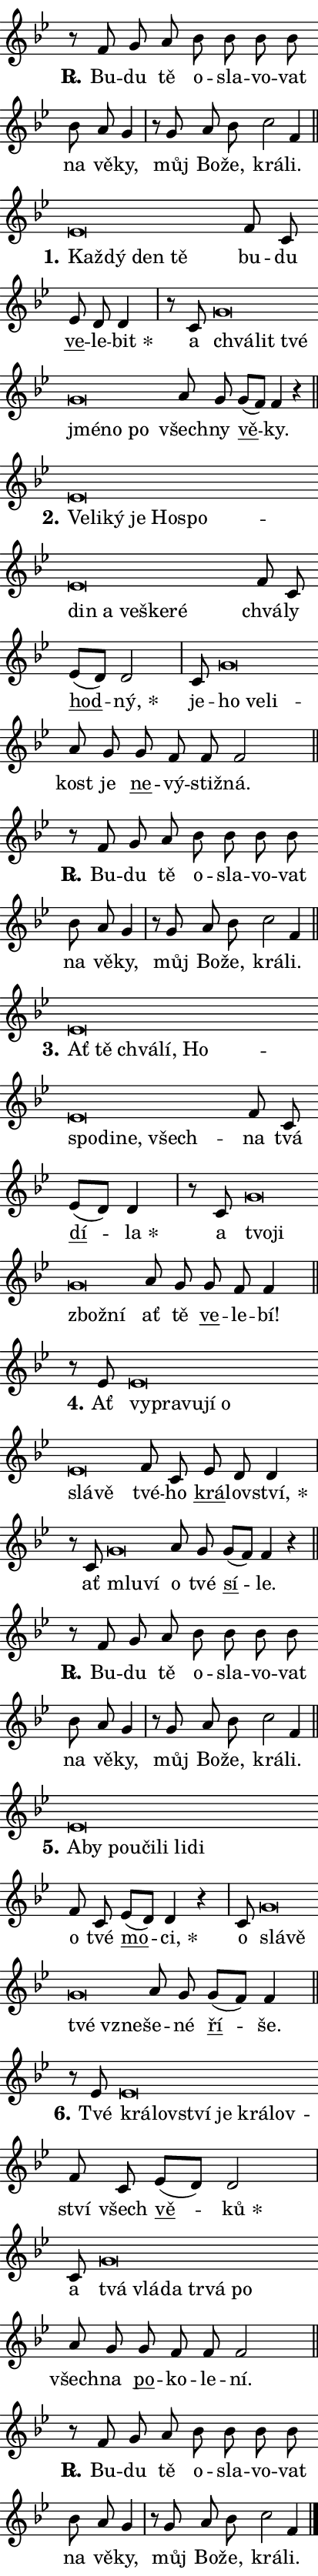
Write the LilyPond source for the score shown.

\version "2.22.1"
\header { tagline = "" }
\paper {
  indent = 0\cm
  top-margin = 0\cm
  right-margin = 0\cm
  bottom-margin = 0\cm
  left-margin = 0\cm
  paper-width = 7\cm
  page-breaking = #ly:one-page-breaking
  system-system-spacing.basic-distance = #11
  score-system-spacing.basic-distance = #11.3
  ragged-last = ##f
}


%% Author: Thomas Morley
%% https://lists.gnu.org/archive/html/lilypond-user/2020-05/msg00002.html
#(define (line-position grob)
"Returns position of @var[grob} in current system:
   @code{'start}, if at first time-step
   @code{'end}, if at last time-step
   @code{'middle} otherwise
"
  (let* ((col (ly:item-get-column grob))
         (ln (ly:grob-object col 'left-neighbor))
         (rn (ly:grob-object col 'right-neighbor))
         (col-to-check-left (if (ly:grob? ln) ln col))
         (col-to-check-right (if (ly:grob? rn) rn col))
         (break-dir-left
           (and
             (ly:grob-property col-to-check-left 'non-musical #f)
             (ly:item-break-dir col-to-check-left)))
         (break-dir-right
           (and
             (ly:grob-property col-to-check-right 'non-musical #f)
             (ly:item-break-dir col-to-check-right))))
        (cond ((eqv? 1 break-dir-left) 'start)
              ((eqv? -1 break-dir-right) 'end)
              (else 'middle))))

#(define (tranparent-at-line-position vctor)
  (lambda (grob)
  "Relying on @code{line-position} select the relevant enry from @var{vctor}.
Used to determine transparency,"
    (case (line-position grob)
      ((end) (not (vector-ref vctor 0)))
      ((middle) (not (vector-ref vctor 1)))
      ((start) (not (vector-ref vctor 2))))))

noteHeadBreakVisibility =
#(define-music-function (break-visibility)(vector?)
"Makes @code{NoteHead}s transparent relying on @var{break-visibility}"
#{
  \override NoteHead.transparent =
    #(tranparent-at-line-position break-visibility)
#})

#(define delete-ledgers-for-transparent-note-heads
  (lambda (grob)
    "Reads whether a @code{NoteHead} is transparent.
If so this @code{NoteHead} is removed from @code{'note-heads} from
@var{grob}, which is supposed to be @code{LedgerLineSpanner}.
As a result ledgers are not printed for this @code{NoteHead}"
    (let* ((nhds-array (ly:grob-object grob 'note-heads))
           (nhds-list
             (if (ly:grob-array? nhds-array)
                 (ly:grob-array->list nhds-array)
                 '()))
           ;; Relies on the transparent-property being done before
           ;; Staff.LedgerLineSpanner.after-line-breaking is executed.
           ;; This is fragile ...
           (to-keep
             (remove
               (lambda (nhd)
                 (ly:grob-property nhd 'transparent #f))
               nhds-list)))
      ;; TODO find a better method to iterate over grob-arrays, similiar
      ;; to filter/remove etc for lists
      ;; For now rebuilt from scratch
      (set! (ly:grob-object grob 'note-heads)  '())
      (for-each
        (lambda (nhd)
          (ly:pointer-group-interface::add-grob grob 'note-heads nhd))
        to-keep))))

hideNotes = {
  \noteHeadBreakVisibility #begin-of-line-visible
}
unHideNotes = {
  \noteHeadBreakVisibility #all-visible
}

% work-around for resetting accidentals
% https://lilypond.org/doc/v2.23/Documentation/notation/displaying-rhythms#unmetered-music
cadenzaMeasure = {
  \cadenzaOff
  \partial 1024 s1024
  \cadenzaOn
}

#(define-markup-command (accent layout props text) (markup?)
  "Underline accented syllable"
  (interpret-markup layout props
    #{\markup \override #'(offset . 4.3) \underline { #text }#}))

responsum = \markup \concat {
  "R" \hspace #-1.05 \path #0.1 #'((moveto 0 0.07) (lineto 0.9 0.8)) \hspace #0.05 "."
}

\layout {
    \context {
        \Staff
        \remove "Time_signature_engraver"
        \override LedgerLineSpanner.after-line-breaking = #delete-ledgers-for-transparent-note-heads
    }
    \context {
        \Voice {
            \override NoteHead.output-attributes = #'((class . "notehead"))
            \override Hairpin.height = #0.55
        }
    }
    \context {
        \Lyrics {
            \override StanzaNumber.output-attributes = #'((class . "stanzanumber"))
            \override LyricSpace.minimum-distance = #0.9
            \override LyricText.font-name = #"TeX Gyre Schola"
            \override LyricText.font-size = 1
            \override StanzaNumber.font-name = #"TeX Gyre Schola Bold"
            \override StanzaNumber.font-size = 1
        }
    }
}

% magnetic-lyrics.ily
%
%   written by
%     Jean Abou Samra <jean@abou-samra.fr>
%     Werner Lemberg <wl@gnu.org>
%
%   adapted by
%     Jiri Hon <jiri.hon@gmail.com>
%
% Version 2022-Apr-15

% https://www.mail-archive.com/lilypond-user@gnu.org/msg149350.html

#(define (Left_hyphen_pointer_engraver context)
   "Collect syllable-hyphen-syllable occurrences in lyrics and store
them in properties.  This engraver only looks to the left.  For
example, if the lyrics input is @code{foo -- bar}, it does the
following.

@itemize @bullet
@item
Set the @code{text} property of the @code{LyricHyphen} grob between
@q{foo} and @q{bar} to @code{foo}.

@item
Set the @code{left-hyphen} property of the @code{LyricText} grob with
text @q{foo} to the @code{LyricHyphen} grob between @q{foo} and
@q{bar}.
@end itemize

Use this auxiliary engraver in combination with the
@code{lyric-@/text::@/apply-@/magnetic-@/offset!} hook."
   (let ((hyphen #f)
         (text #f))
     (make-engraver
      (acknowledgers
       ((lyric-syllable-interface engraver grob source-engraver)
        (set! text grob)))
      (end-acknowledgers
       ((lyric-hyphen-interface engraver grob source-engraver)
        ;(when (not (grob::has-interface grob 'lyric-space-interface))
          (set! hyphen grob)));)
      ((stop-translation-timestep engraver)
       (when (and text hyphen)
         (ly:grob-set-object! text 'left-hyphen hyphen))
       (set! text #f)
       (set! hyphen #f)))))

#(define (lyric-text::apply-magnetic-offset! grob)
   "If the space between two syllables is less than the value in
property @code{LyricText@/.details@/.squash-threshold}, move the right
syllable to the left so that it gets concatenated with the left
syllable.

Use this function as a hook for
@code{LyricText@/.after-@/line-@/breaking} if the
@code{Left_@/hyphen_@/pointer_@/engraver} is active."
   (let ((hyphen (ly:grob-object grob 'left-hyphen #f)))
     (when hyphen
       (let ((left-text (ly:spanner-bound hyphen LEFT)))
         (when (grob::has-interface left-text 'lyric-syllable-interface)
           (let* ((common (ly:grob-common-refpoint grob left-text X))
                  (this-x-ext (ly:grob-extent grob common X))
                  (left-x-ext
                   (begin
                     ;; Trigger magnetism for left-text.
                     (ly:grob-property left-text 'after-line-breaking)
                     (ly:grob-extent left-text common X)))
                  ;; `delta` is the gap width between two syllables.
                  (delta (- (interval-start this-x-ext)
                            (interval-end left-x-ext)))
                  (details (ly:grob-property grob 'details))
                  (threshold (assoc-get 'squash-threshold details 0.2)))
             (when (< delta threshold)
               (let* (;; We have to manipulate the input text so that
                      ;; ligatures crossing syllable boundaries are not
                      ;; disabled.  For languages based on the Latin
                      ;; script this is essentially a beautification.
                      ;; However, for non-Western scripts it can be a
                      ;; necessity.
                      (lt (ly:grob-property left-text 'text))
                      (rt (ly:grob-property grob 'text))
                      (is-space (grob::has-interface hyphen 'lyric-space-interface))
                      (space (if is-space " " ""))
                      (space-markup (grob-interpret-markup grob " "))
                      (space-size (interval-length (ly:stencil-extent space-markup X)))
                      (extra-delta (if is-space space-size 0))
                      ;; Append new syllable.
                      (ltrt-space (if (and (string? lt) (string? rt))
                                (string-append lt space rt)
                                (make-concat-markup (list lt space rt))))
                      ;; Right-align `ltrt` to the right side.
                      (ltrt-space-markup (grob-interpret-markup
                               grob
                               (make-translate-markup
                                (cons (interval-length this-x-ext) 0)
                                (make-right-align-markup ltrt-space)))))
                 (begin
                   ;; Don't print `left-text`.
                   (ly:grob-set-property! left-text 'stencil #f)
                   ;; Set text and stencil (which holds all collected
                   ;; syllables so far) and shift it to the left.
                   (ly:grob-set-property! grob 'text ltrt-space)
                   (ly:grob-set-property! grob 'stencil ltrt-space-markup)
                   (ly:grob-translate-axis! grob (- (- delta extra-delta)) X))))))))))


#(define (lyric-hyphen::displace-bounds-first grob)
   ;; Make very sure this callback isn't triggered too early.
   (let ((left (ly:spanner-bound grob LEFT))
         (right (ly:spanner-bound grob RIGHT)))
     (ly:grob-property left 'after-line-breaking)
     (ly:grob-property right 'after-line-breaking)
     (ly:lyric-hyphen::print grob)))

squashThreshold = #0.4

\layout {
  \context {
    \Lyrics
    \consists #Left_hyphen_pointer_engraver
    \override LyricText.after-line-breaking =
      #lyric-text::apply-magnetic-offset!
    \override LyricHyphen.stencil = #lyric-hyphen::displace-bounds-first
    \override LyricText.details.squash-threshold = \squashThreshold
    \override LyricHyphen.minimum-distance = 0
    \override LyricHyphen.minimum-length = \squashThreshold
  }
}

squash = \override LyricText.details.squash-threshold = 9999
unSquash = \override LyricText.details.squash-threshold = \squashThreshold

left = \override LyricText.self-alignment-X = #LEFT
unLeft = \revert LyricText.self-alignment-X

starOffset = #(lambda (grob) 
                (let ((x_offset (ly:self-alignment-interface::aligned-on-x-parent grob)))
                  (if (= x_offset 0) 0 (+ x_offset 1.2))))

star = #(define-music-function (syllable)(string?)
"Append star separator at the end of a syllable"
#{
  \once \override LyricText.X-offset = #starOffset
  \lyricmode { \markup {
    #syllable
    \override #'((font-name . "TeX Gyre Schola Bold")) \hspace #0.2 \lower #0.65 \larger "*"
  } }
#})

starAccent = #(define-music-function (syllable)(string?)
"Append star separator at the end of a syllable and make accent"
#{
  \once \override LyricText.X-offset = #starOffset
  \lyricmode { \markup {
    \accent #syllable
    \override #'((font-name . "TeX Gyre Schola Bold")) \hspace #0.2 \lower #0.65 \larger "*"
  } }
#})

breath = #(define-music-function (syllable)(string?)
"Append breathing indicator at the end of a syllable"
#{
  \lyricmode { \markup { #syllable "+" } }
#})

optionalBreath = #(define-music-function (syllable)(string?)
"Append optional breathing indicator at the end of a syllable"
#{
  \lyricmode { \markup { #syllable "(+)" } }
#})


\score {
    <<
        \new Voice = "melody" { \cadenzaOn \key bes \major \relative { r8 f' g a bes bes bes bes \bar "" bes a g4 \cadenzaMeasure \bar "|" r8 g a bes \bar "" c2 f,4 \cadenzaMeasure \bar "||" \break } }
        \new Lyrics \lyricsto "melody" { \lyricmode { \set stanza = \responsum
Bu -- du tě o -- sla -- vo -- vat na vě -- ky, můj Bo -- že, krá -- li. } }
    >>
    \layout {}
}

\score {
    <<
        \new Voice = "melody" { \cadenzaOn \key bes \major \relative { es'\breve*1/16 \hideNotes \breve*1/16 \bar "" \breve*1/16 \breve*1/16 \bar "" \unHideNotes f8 c \bar "" es d d4 \cadenzaMeasure \bar "|" r8 c8 g'\breve*1/16 \hideNotes \breve*1/16 \bar "" \breve*1/16 \bar "" \breve*1/16 \bar "" \breve*1/16 \breve*1/16 \bar "" \unHideNotes a8 g \bar "" g[( f)] f4 r \cadenzaMeasure \bar "||" \break } }
        \new Lyrics \lyricsto "melody" { \lyricmode { \set stanza = "1."
\left Kaž -- \squash dý den tě \unLeft \unSquash bu -- du \markup \accent ve -- le -- \star bit a \left chvá -- \squash lit tvé jmé -- no po \unLeft \unSquash všech -- ny \markup \accent vě -- ky. } }
    >>
    \layout {}
}

\score {
    <<
        \new Voice = "melody" { \cadenzaOn \key bes \major \relative { es'\breve*1/16 \hideNotes \breve*1/16 \bar "" \breve*1/16 \bar "" \breve*1/16 \bar "" \breve*1/16 \bar "" \breve*1/16 \bar "" \breve*1/16 \bar "" \breve*1/16 \bar "" \breve*1/16 \bar "" \breve*1/16 \breve*1/16 \bar "" \unHideNotes f8 c \bar "" es[( d)] d2 \cadenzaMeasure \bar "|" c8 g'\breve*1/16 \hideNotes \breve*1/16 \breve*1/16 \bar "" \unHideNotes a8 g \bar "" g f f f2 \cadenzaMeasure \bar "||" \break } }
        \new Lyrics \lyricsto "melody" { \lyricmode { \set stanza = "2."
\left Ve -- \squash li -- ký je Ho -- spo -- din a ve -- ške -- ré \unLeft \unSquash chvá -- ly \markup \accent hod -- \star ný, je -- \left ho \squash ve -- li -- \unLeft \unSquash kost je \markup \accent ne -- vý -- stiž -- ná. } }
    >>
    \layout {}
}

\score {
    <<
        \new Voice = "melody" { \cadenzaOn \key bes \major \relative { r8 f' g a bes bes bes bes \bar "" bes a g4 \cadenzaMeasure \bar "|" r8 g a bes \bar "" c2 f,4 \cadenzaMeasure \bar "||" \break } }
        \new Lyrics \lyricsto "melody" { \lyricmode { \set stanza = \responsum
Bu -- du tě o -- sla -- vo -- vat na vě -- ky, můj Bo -- že, krá -- li. } }
    >>
    \layout {}
}

\score {
    <<
        \new Voice = "melody" { \cadenzaOn \key bes \major \relative { es'\breve*1/16 \hideNotes \breve*1/16 \bar "" \breve*1/16 \bar "" \breve*1/16 \bar "" \breve*1/16 \bar "" \breve*1/16 \bar "" \breve*1/16 \bar "" \breve*1/16 \breve*1/16 \bar "" \unHideNotes f8 c \bar "" es[( d)] d4 \cadenzaMeasure \bar "|" r8 c8 g'\breve*1/16 \hideNotes \breve*1/16 \bar "" \breve*1/16 \breve*1/16 \bar "" \unHideNotes a8 g \bar "" g f f4 \cadenzaMeasure \bar "||" \break } }
        \new Lyrics \lyricsto "melody" { \lyricmode { \set stanza = "3."
\left Ať \squash tě chvá -- lí, Ho -- spo -- di -- ne, všech -- \unLeft \unSquash na tvá \markup \accent dí -- \star la a \left tvo -- \squash ji zbož -- ní \unLeft \unSquash ať tě \markup \accent ve -- le -- bí! } }
    >>
    \layout {}
}

\score {
    <<
        \new Voice = "melody" { \cadenzaOn \key bes \major \relative { r8 es'8 es\breve*1/16 \hideNotes \breve*1/16 \bar "" \breve*1/16 \bar "" \breve*1/16 \bar "" \breve*1/16 \bar "" \breve*1/16 \breve*1/16 \bar "" \unHideNotes f8 c \bar "" es d d4 \cadenzaMeasure \bar "|" r8 c8 g'\breve*1/16 \hideNotes \breve*1/16 \bar "" \unHideNotes a8 g \bar "" g[( f)] f4 r \cadenzaMeasure \bar "||" \break } }
        \new Lyrics \lyricsto "melody" { \lyricmode { \set stanza = "4."
Ať \left vy -- \squash pra -- vu -- jí o slá -- vě \unLeft \unSquash tvé -- ho \markup \accent krá -- lov -- \star ství, ať \left mlu -- \squash ví \unLeft \unSquash o tvé \markup \accent sí -- le. } }
    >>
    \layout {}
}

\score {
    <<
        \new Voice = "melody" { \cadenzaOn \key bes \major \relative { r8 f' g a bes bes bes bes \bar "" bes a g4 \cadenzaMeasure \bar "|" r8 g a bes \bar "" c2 f,4 \cadenzaMeasure \bar "||" \break } }
        \new Lyrics \lyricsto "melody" { \lyricmode { \set stanza = \responsum
Bu -- du tě o -- sla -- vo -- vat na vě -- ky, můj Bo -- že, krá -- li. } }
    >>
    \layout {}
}

\score {
    <<
        \new Voice = "melody" { \cadenzaOn \key bes \major \relative { es'\breve*1/16 \hideNotes \breve*1/16 \bar "" \breve*1/16 \bar "" \breve*1/16 \bar "" \breve*1/16 \bar "" \breve*1/16 \bar "" \breve*1/16 \breve*1/16 \bar "" \unHideNotes f8 c \bar "" es[( d)] d4 r \cadenzaMeasure \bar "|" c8 g'\breve*1/16 \hideNotes \breve*1/16 \bar "" \breve*1/16 \breve*1/16 \bar "" \unHideNotes a8 g \bar "" g[( f)] f4 \cadenzaMeasure \bar "||" \break } }
        \new Lyrics \lyricsto "melody" { \lyricmode { \set stanza = "5."
\left A -- \squash by po -- u -- či -- li li -- di \unLeft \unSquash o tvé \markup \accent mo -- \star ci, o \left slá -- \squash vě tvé vzne -- \unLeft \unSquash še -- né \markup \accent ří -- še. } }
    >>
    \layout {}
}

\score {
    <<
        \new Voice = "melody" { \cadenzaOn \key bes \major \relative { r8 es'8 es\breve*1/16 \hideNotes \breve*1/16 \bar "" \breve*1/16 \bar "" \breve*1/16 \bar "" \breve*1/16 \breve*1/16 \bar "" \unHideNotes f8 c \bar "" es[( d)] d2 \cadenzaMeasure \bar "|" c8 g'\breve*1/16 \hideNotes \breve*1/16 \bar "" \breve*1/16 \bar "" \breve*1/16 \bar "" \breve*1/16 \breve*1/16 \bar "" \unHideNotes a8 g \bar "" g f f f2 \cadenzaMeasure \bar "||" \break } }
        \new Lyrics \lyricsto "melody" { \lyricmode { \set stanza = "6."
Tvé \left krá -- \squash lov -- ství je krá -- lov -- \unLeft \unSquash ství všech \markup \accent vě -- \star ků a \left tvá \squash vlá -- da tr -- vá po \unLeft \unSquash všech -- na \markup \accent po -- ko -- le -- ní. } }
    >>
    \layout {}
}

\score {
    <<
        \new Voice = "melody" { \cadenzaOn \key bes \major \relative { r8 f' g a bes bes bes bes \bar "" bes a g4 \cadenzaMeasure \bar "|" r8 g a bes \bar "" c2 f,4 \cadenzaMeasure \bar "||" \break } \bar "|." }
        \new Lyrics \lyricsto "melody" { \lyricmode { \set stanza = \responsum
Bu -- du tě o -- sla -- vo -- vat na vě -- ky, můj Bo -- že, krá -- li. } }
    >>
    \layout {}
}
